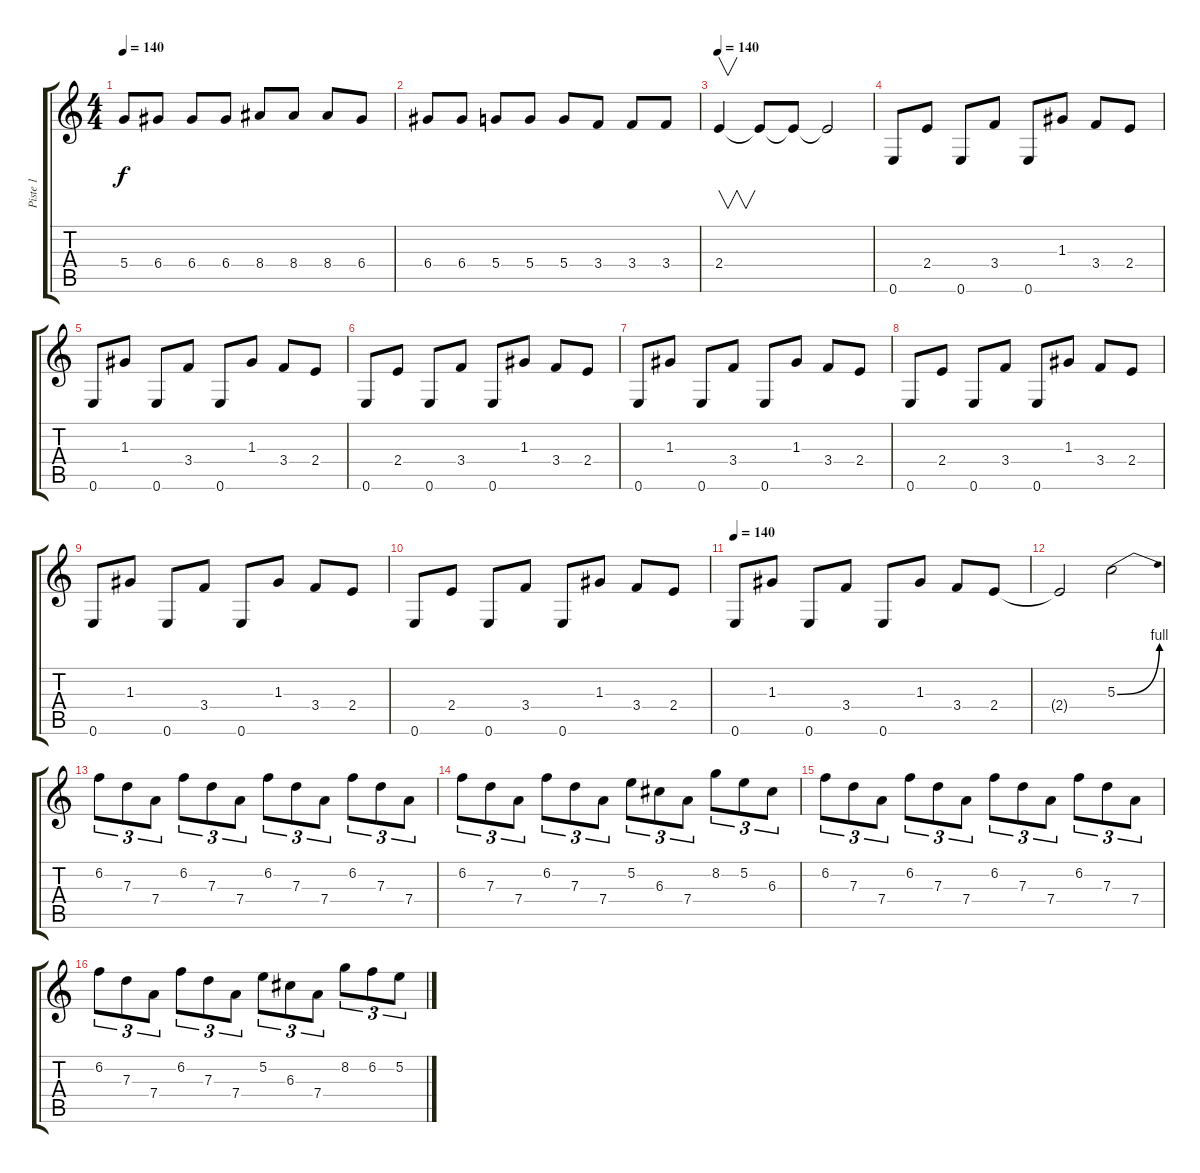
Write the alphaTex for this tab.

\track ("Piste 1" "Piste 1") {instrument acousticguitarnylon}
\staff {score tabs}
\tuning (E4 B3 G3 D3 A2 E2) {hide}
\ts (4 4)
\tempo 140
\clef g2
\ks c
5.4.8{dy f} 6.4.8 6.4.8 6.4.8 8.4.8 8.4.8 8.4.8 6.4.8 |
6.4.8 6.4.8 5.4.8 5.4.8 5.4.8 3.4.8 3.4.8 3.4.8 |
\tempo 140
2.4.4{v volume 16 instrument distortionguitar} 2.4{t}.8 2.4{t}.8 2.4{t}.2 |
0.6.8 2.4.8 0.6.8 3.4.8 0.6.8 1.3.8 3.4.8 2.4.8 |
0.6.8 1.3.8 0.6.8 3.4.8 0.6.8 1.3.8 3.4.8 2.4.8 |
0.6.8 2.4.8 0.6.8 3.4.8 0.6.8 1.3.8 3.4.8 2.4.8 |
0.6.8 1.3.8 0.6.8 3.4.8 0.6.8 1.3.8 3.4.8 2.4.8 |
0.6.8 2.4.8 0.6.8 3.4.8 0.6.8 1.3.8 3.4.8 2.4.8 |
0.6.8 1.3.8 0.6.8 3.4.8 0.6.8 1.3.8 3.4.8 2.4.8 |
0.6.8 2.4.8 0.6.8 3.4.8 0.6.8 1.3.8 3.4.8 2.4.8 |
\tempo 140
0.6.8{volume 16 instrument distortionguitar} 1.3.8 0.6.8 3.4.8 0.6.8 1.3.8 3.4.8 2.4.8 |
2.4{t}.2 5.3{be (bend 0 0 60 4)}.2 |
6.2.8{tu (3 2)} 7.3.8{tu (3 2)} 7.4.8{tu (3 2)} 6.2.8{tu (3 2)} 7.3.8{tu (3 2)} 7.4.8{tu (3 2)} 6.2.8{tu (3 2)} 7.3.8{tu (3 2)} 7.4.8{tu (3 2)} 6.2.8{tu (3 2)} 7.3.8{tu (3 2)} 7.4.8{tu (3 2)} |
6.2.8{tu (3 2)} 7.3.8{tu (3 2)} 7.4.8{tu (3 2)} 6.2.8{tu (3 2)} 7.3.8{tu (3 2)} 7.4.8{tu (3 2)} 5.2.8{tu (3 2)} 6.3.8{tu (3 2)} 7.4.8{tu (3 2)} 8.2.8{tu (3 2)} 5.2.8{tu (3 2)} 6.3.8{tu (3 2)} |
6.2.8{tu (3 2)} 7.3.8{tu (3 2)} 7.4.8{tu (3 2)} 6.2.8{tu (3 2)} 7.3.8{tu (3 2)} 7.4.8{tu (3 2)} 6.2.8{tu (3 2)} 7.3.8{tu (3 2)} 7.4.8{tu (3 2)} 6.2.8{tu (3 2)} 7.3.8{tu (3 2)} 7.4.8{tu (3 2)} |
6.2.8{tu (3 2)} 7.3.8{tu (3 2)} 7.4.8{tu (3 2)} 6.2.8{tu (3 2)} 7.3.8{tu (3 2)} 7.4.8{tu (3 2)} 5.2.8{tu (3 2)} 6.3.8{tu (3 2)} 7.4.8{tu (3 2)} 8.2.8{tu (3 2)} 6.2.8{tu (3 2)} 5.2.8{tu (3 2)}
